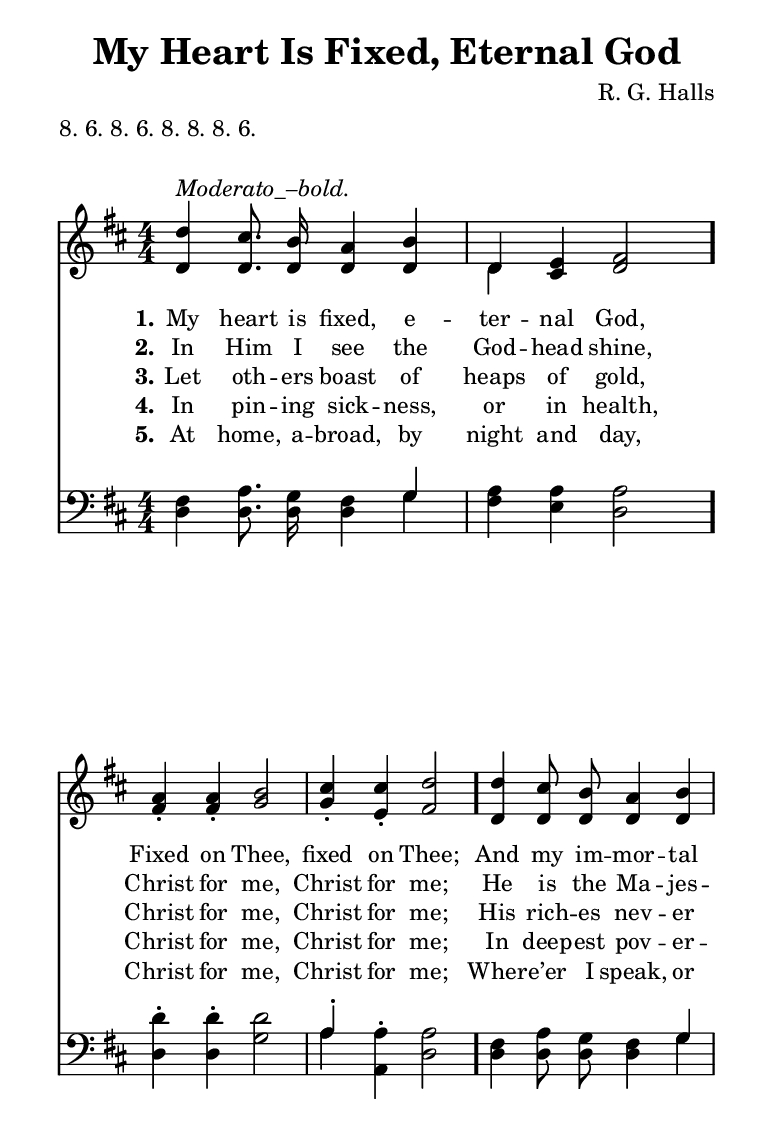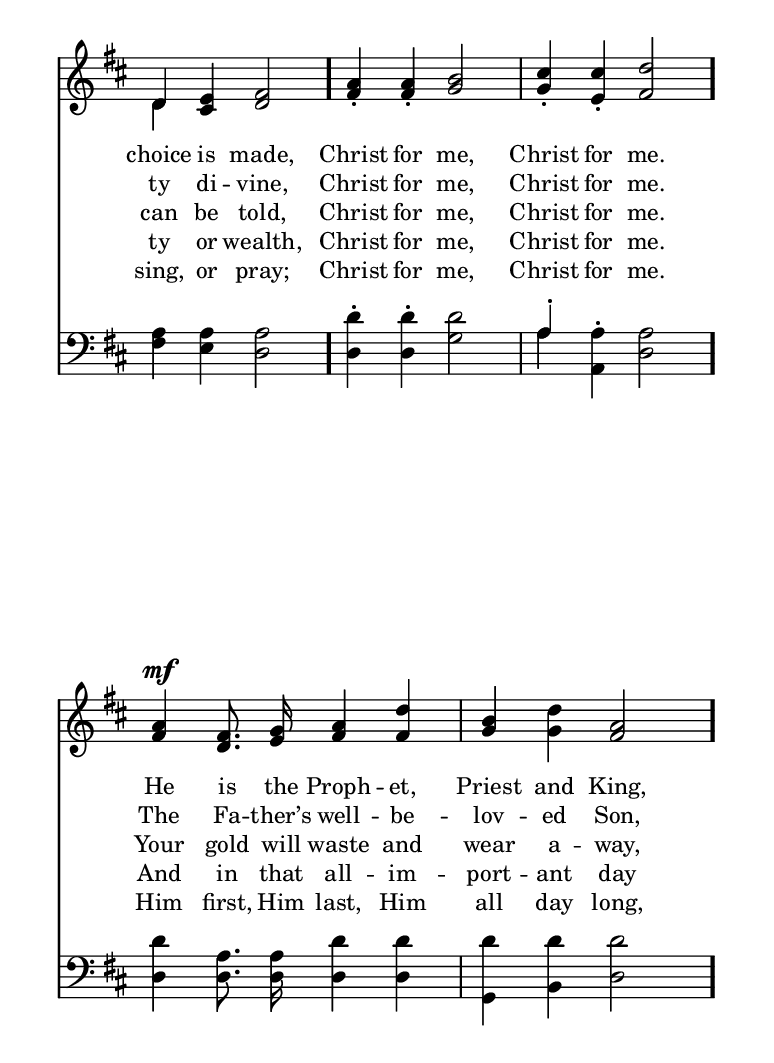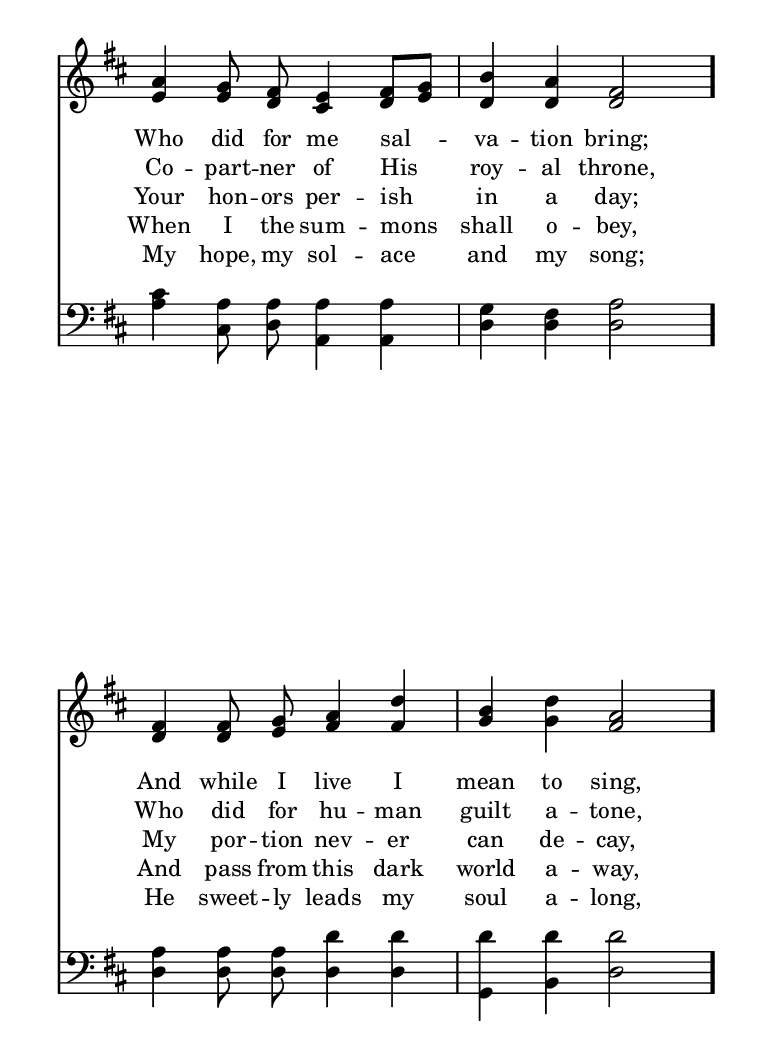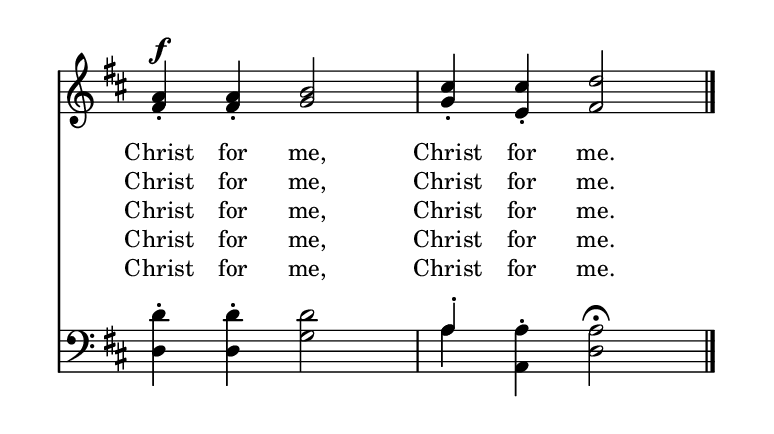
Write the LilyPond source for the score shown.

\include "common/global.ily"
\paper {
  \include "common/paper.ily"
}

\header{
  hymnnumber = "243"
  title = "My Heart Is Fixed, Eternal God"
  tunename = "Christ for Me"
  meter = "8. 6. 8. 6. 8. 8. 8. 6."
  poet = ""
  composer = "R. G. Halls"
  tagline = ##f
}

ta = { \tempo 4=80 }
tb = { \tempo 4=40 }

patternA = { \ta c4 c8. c16 c4 c | c c c2 }
patternB = { \ta c4 c4 c2 }
patternC = { \ta c4 c8 c c4 c | c4 c c2 }
patternD = { \ta c4 c8 c c4 c8[ c8] | c4 c c2 }
patternE = { \ta c4 c4 c2 | c4 c4 \tb c2\fermata }

global = {
  \include "common/overrides.ily"
  \override Staff.TimeSignature.style = #'numbered
  \time 4/4
  \override Score.MetronomeMark.transparent = ##t % hide all fermata changes too
  \ta
  \key d \major
  \autoBeamOff
}

notesSoprano = {
\global
\relative c'' {

  \changePitch \patternA { d^\markup{\italic{Moderato_–bold.}} cis b a b | d, e fis }
  \changePitch \patternB { a a b | cis cis d }
  \changePitch \patternC { d cis b a b | d, e fis }
  \changePitch \patternB { a a b | cis cis d }

  \changePitch \patternA { a^\mf fis g a d | b d a }
  \changePitch \patternD { a g fis e fis g | b a fis }
  \changePitch \patternC { fis fis g a d | b d a }
  \changePitch \patternB { a^\f a b | cis cis d }

  \bar "|."

}
}

notesAlto = {
\global
\relative e' {

  \changePitch \patternA { d d d d d | d cis d }
  \changePitch \patternB { fis\staccato fis\staccato g | g\staccato e\staccato fis }
  \changePitch \patternC { d d d d d | d cis d }
  \changePitch \patternB { fis\staccato fis\staccato g | g\staccato e\staccato fis }

  \changePitch \patternA { fis d e fis fis | g g fis }
  \changePitch \patternD { e e d cis d e | d d d }
  \changePitch \patternC { d d e fis fis | g g fis }
  \changePitch \patternB { fis\staccato fis\staccato g | g\staccato e\staccato fis }

}
}

notesTenor = {
\global
\relative a {

  \changePitch \patternA { fis a g fis g | a a a }
  \changePitch \patternB { d\staccato d\staccato d | a\staccato a\staccato a }
  \changePitch \patternC { fis a g fis g | a a a }
  \changePitch \patternB { d\staccato d\staccato d | a\staccato a\staccato a }

  \changePitch \patternA { d a a d d | d d d }
  \changePitch \patternC { cis a a a a | g fis a }
  \changePitch \patternC { a a a d d | d d d }
  \changePitch \patternB { d\staccato d\staccato d | a\staccato a\staccato a }

}
}

notesBass = {
\global
\relative f {

  \changePitch \patternA { d d d d g | fis e d }
  \changePitch \patternB { d d g | a a, d }
  \changePitch \patternC { d d d d g | fis e d }
  \changePitch \patternB { d d g | a a, d }

  \changePitch \patternA { d d d d d | g, b d }
  \changePitch \patternC { a' cis, d a a | d d d }
  \changePitch \patternC { d d d d d | g, b d }
  \changePitch \patternE { d d g | a a, d }

}
}

wordsA = \lyricmode {
\set stanza = "1."

My heart is fixed, e -- ter -- nal God, \bar "."
Fixed on Thee, fixed on Thee; \bar "."
And my im -- mor -- tal choice is made, \bar "."
Christ for me, Christ for me. \bar "."
He is the Proph -- et, Priest and King, \bar "."
Who did for me sal -- va -- tion bring; \bar "."
And while I live I mean to sing, \bar "."
Christ for me, Christ for me. \bar "."

}

wordsB = \lyricmode {
\set stanza = "2."

In Him I see the God -- head shine,
Christ for me, Christ for me;
He is the Ma -- jes -- ty di -- vine,
Christ for me, Christ for me.
The Fa -- ther’s well -- be -- lov -- ed Son,
Co -- part -- ner of His roy -- al throne,
Who did for hu -- man guilt a -- tone,
Christ for me, Christ for me.

}

wordsC = \lyricmode {
\set stanza = "3."

Let oth -- ers boast of heaps of gold,
Christ for me, Christ for me;
His rich -- es nev -- er can be told,
Christ for me, Christ for me.
Your gold will waste and wear a -- way,
Your hon -- ors per -- ish in a day;
My por -- tion nev -- er can de -- cay,
Christ for me, Christ for me.

}

wordsD = \lyricmode {
\set stanza = "4."

In pin -- ing sick -- ness, or in health,
Christ for me, Christ for me;
In deep -- est pov -- er -- ty or wealth,
Christ for me, Christ for me.
And in that all -- im -- port -- ant day
When I the sum -- mons shall o -- bey,
And pass from this dark world a -- way,
Christ for me, Christ for me.

}

wordsE = \lyricmode {
\set stanza = "5."

At home, a -- broad, by night and day,
Christ for me, Christ for me;
Wher -- e’er I speak, or sing, or pray;
Christ for me, Christ for me.
Him first, Him last, Him all day long,
My hope, my sol -- ace and my song;
He sweet -- ly leads my soul a -- long,
Christ for me, Christ for me.

}

\score {
  \context ChoirStaff <<
    \context Staff = upper <<
      \set Staff.autoBeaming = ##f
      \set ChoirStaff.systemStartDelimiter = #'SystemStartBar
      \set ChoirStaff.printPartCombineTexts = ##f
      \partcombine #'(2 . 11) \notesSoprano \notesAlto
      \context NullVoice = sopranos { \voiceOne << \notesSoprano >> }
      \context Lyrics = one   \lyricsto sopranos \wordsA
      \context Lyrics = two   \lyricsto sopranos \wordsB
      \context Lyrics = three \lyricsto sopranos \wordsC
      \context Lyrics = four  \lyricsto sopranos \wordsD
      \context Lyrics = five  \lyricsto sopranos \wordsE
    >>
    \context Staff = men <<
      \set Staff.autoBeaming = ##f
      \clef bass
      \set ChoirStaff.printPartCombineTexts = ##f
      \partcombine #'(2 . 11) \notesTenor \notesBass
    >>
  >>
  \layout {
    \include "common/layout.ily"
  }
  #(cond ((ly:get-option 'eog-midi-permitted) #{ \midi{
    \include "common/midi.ily"
  } #}))
}

\version "2.19.49"  % necessary for upgrading to future LilyPond versions.

% vi:set et ts=2 sw=2 ai nocindent syntax=lilypond:
